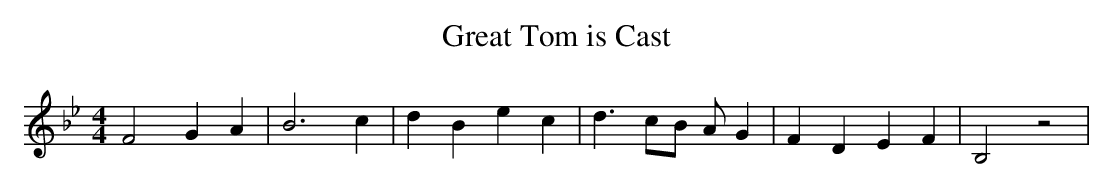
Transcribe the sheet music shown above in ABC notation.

X:1
T:Great Tom is Cast
M:4/4
L:1/4
K:Bb
 F2 G A| B3 c| d B e c| d3/2 c/2B/2 A/2 G| F D E F| B,2 z2|
